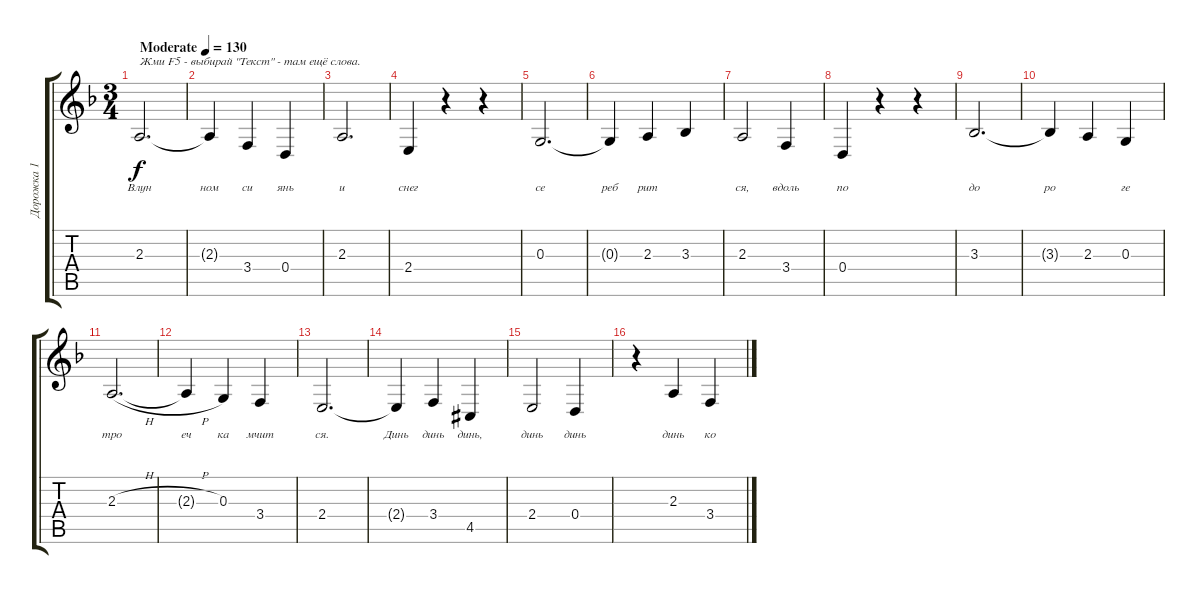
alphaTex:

\track ("Дорожка 1" "Дорожка 1") {instrument flute}
\staff {score tabs}
\tuning (E4 B3 G3 D3 A2 E2) {hide}
\ts (3 4)
\tempo (130 "Moderate")
\clef g2
\ks f
2.3.2{d txt "Жми F5 - выбирай \"Текст\" - там ещё слова." lyrics (0 "Влун") lyrics (1 "") lyrics (2 "") lyrics (3 "") lyrics (4 "") dy f instrument flute} |
2.3{t}.4{lyrics (0 "ном") lyrics (1 "") lyrics (2 "") lyrics (3 "") lyrics (4 "")} 3.4.4{lyrics (0 "си") lyrics (1 "") lyrics (2 "") lyrics (3 "") lyrics (4 "")} 0.4.4{lyrics (0 "янь") lyrics (1 "") lyrics (2 "") lyrics (3 "") lyrics (4 "")} |
2.3.2{d lyrics (0 "и") lyrics (1 "") lyrics (2 "") lyrics (3 "") lyrics (4 "")} |
2.4.4{lyrics (0 "снег") lyrics (1 "") lyrics (2 "") lyrics (3 "") lyrics (4 "")} r.4 r.4 |
0.3.2{d lyrics (0 "се") lyrics (1 "") lyrics (2 "") lyrics (3 "") lyrics (4 "")} |
0.3{t}.4{lyrics (0 "реб") lyrics (1 "") lyrics (2 "") lyrics (3 "") lyrics (4 "")} 2.3.4{lyrics (0 "рит") lyrics (1 "") lyrics (2 "") lyrics (3 "") lyrics (4 "")} 3.3.4{lyrics (0 "") lyrics (1 "") lyrics (2 "") lyrics (3 "") lyrics (4 "")} |
2.3.2{lyrics (0 "ся,") lyrics (1 "") lyrics (2 "") lyrics (3 "") lyrics (4 "")} 3.4.4{lyrics (0 "вдоль") lyrics (1 "") lyrics (2 "") lyrics (3 "") lyrics (4 "")} |
0.4.4{lyrics (0 "по") lyrics (1 "") lyrics (2 "") lyrics (3 "") lyrics (4 "")} r.4 r.4 |
3.3.2{d lyrics (0 "до") lyrics (1 "") lyrics (2 "") lyrics (3 "") lyrics (4 "")} |
3.3{t}.4{lyrics (0 "ро") lyrics (1 "") lyrics (2 "") lyrics (3 "") lyrics (4 "")} 2.3.4{lyrics (0 "") lyrics (1 "") lyrics (2 "") lyrics (3 "") lyrics (4 "")} 0.3.4{lyrics (0 "ге") lyrics (1 "") lyrics (2 "") lyrics (3 "") lyrics (4 "")} |
2.3{h}.2{d lyrics (0 "тро") lyrics (1 "") lyrics (2 "") lyrics (3 "") lyrics (4 "")} |
2.3{h t}.4{lyrics (0 "еч") lyrics (1 "") lyrics (2 "") lyrics (3 "") lyrics (4 "")} 0.3.4{lyrics (0 "ка") lyrics (1 "") lyrics (2 "") lyrics (3 "") lyrics (4 "")} 3.4.4{lyrics (0 "мчит") lyrics (1 "") lyrics (2 "") lyrics (3 "") lyrics (4 "")} |
2.4.2{d lyrics (0 "ся.") lyrics (1 "") lyrics (2 "") lyrics (3 "") lyrics (4 "")} |
2.4{t}.4{lyrics (0 "Динь") lyrics (1 "") lyrics (2 "") lyrics (3 "") lyrics (4 "")} 3.4.4{lyrics (0 "динь") lyrics (1 "") lyrics (2 "") lyrics (3 "") lyrics (4 "")} 4.5{acc #}.4{lyrics (0 "динь,") lyrics (1 "") lyrics (2 "") lyrics (3 "") lyrics (4 "")} |
2.4.2{lyrics (0 "динь") lyrics (1 "") lyrics (2 "") lyrics (3 "") lyrics (4 "")} 0.4.4{lyrics (0 "динь") lyrics (1 "") lyrics (2 "") lyrics (3 "") lyrics (4 "")} |
r.4 2.3.4{lyrics (0 "динь") lyrics (1 "") lyrics (2 "") lyrics (3 "") lyrics (4 "")} 3.4.4{lyrics (0 "ко") lyrics (1 "") lyrics (2 "") lyrics (3 "") lyrics (4 "")}
